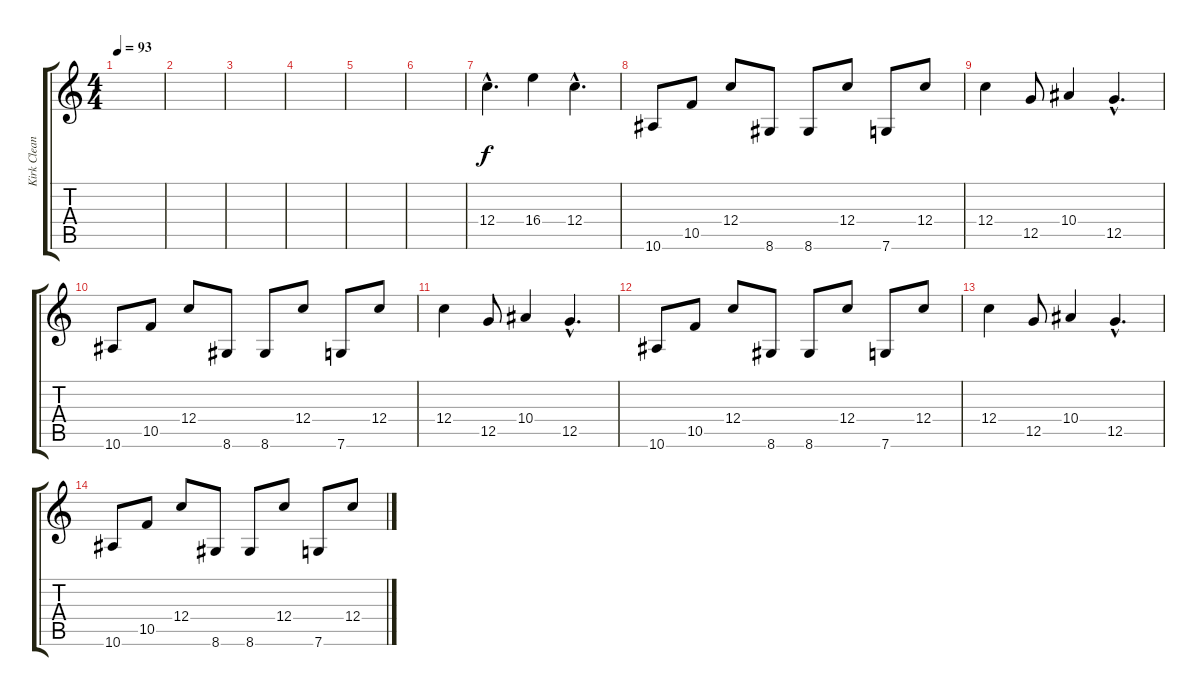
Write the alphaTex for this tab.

\track ("Kirk Clean" "Kirk Clean") {instrument electricguitarclean}
\staff {score tabs}
\tuning (D4 A3 F3 C3 G2 C2) {hide}
\ts (4 4)
\tempo 93
\clef g2
\ks c
|
|
|
|
|
|
12.4{hac}.4{d} 16.4.4 12.4{hac}.4{d} |
10.6.8 10.5.8 12.4.8 8.6.8 8.6.8 12.4.8 7.6.8 12.4.8 |
12.4.4 12.5.8 10.4.4 12.5{hac}.4{d} |
10.6.8 10.5.8 12.4.8 8.6.8 8.6.8 12.4.8 7.6.8 12.4.8 |
12.4.4 12.5.8 10.4.4 12.5{hac}.4{d} |
10.6.8 10.5.8 12.4.8 8.6.8 8.6.8 12.4.8 7.6.8 12.4.8 |
12.4.4 12.5.8 10.4.4 12.5{hac}.4{d} |
10.6.8 10.5.8 12.4.8 8.6.8 8.6.8 12.4.8 7.6.8 12.4.8
